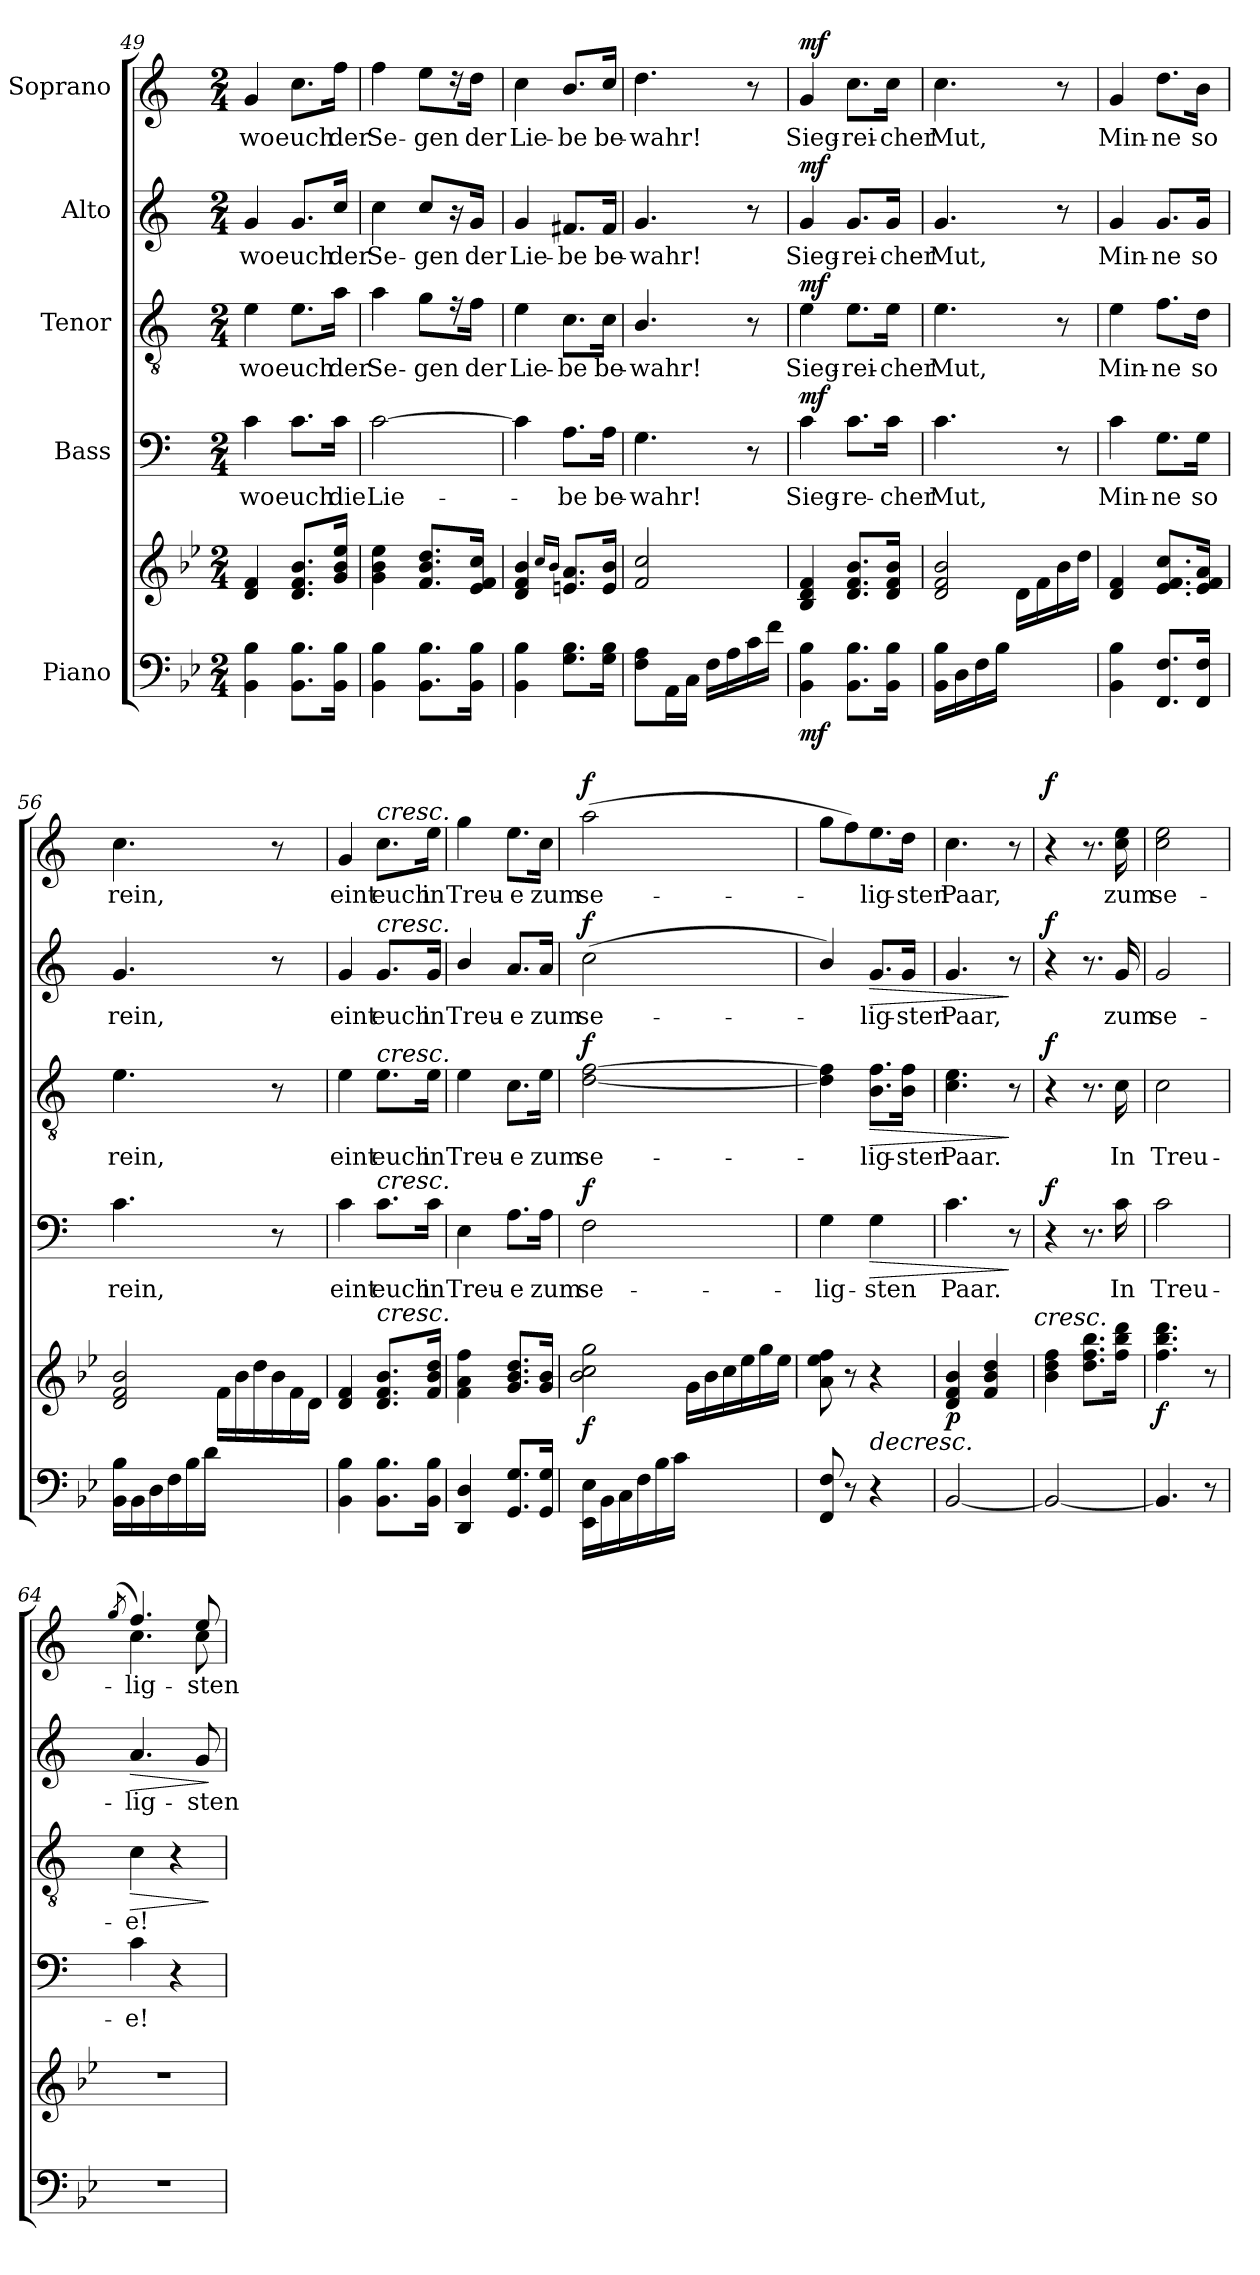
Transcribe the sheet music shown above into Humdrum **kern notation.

**kern	**kern	**dynam	**kern	**text	**dynam	**kern	**text	**dynam	**kern	**text	**dynam	**kern	**text	**dynam
*part5	*part5	*part5	*part4	*part4	*part4	*part3	*part3	*part3	*part2	*part2	*part2	*part1	*part1	*part1
*staff6	*staff5	*staff5/6	*staff4	*staff4	*staff4	*staff3	*staff3	*staff3	*staff2	*staff2	*staff2	*staff1	*staff1	*staff1
*I"Piano	*	*	*I"Bass	*	*	*I"Tenor	*	*	*I"Alto	*	*	*I"Soprano	*	*
*clefF4	*clefG2	*	*clefF4	*	*	*clefGv2	*	*	*clefG2	*	*	*clefG2	*	*
*	*	*	*ITrd1c2	*	*	*ITrd1c2	*	*	*ITrd1c2	*	*	*ITrd1c2	*	*
*k[b-e-]	*k[b-e-]	*	*k[b-e-]	*	*	*k[b-e-]	*	*	*k[b-e-]	*	*	*k[b-e-]	*	*
*M2/4	*M2/4	*	*M2/4	*	*	*M2/4	*	*	*M2/4	*	*	*M2/4	*	*
=49	=49	=49	=49	=49	=49	=49	=49	=49	=49	=49	=49	=49	=49	=49
!	!	!	!	!LO:LY:b	!	!	!LO:LY:b	!	!	!LO:LY:b	!	!	!LO:LY:b	!
4BB-\ 4B-\	4d/ 4f/	.	4B-\	wo	.	4d\	wo	.	4f/	wo	.	4f/	wo	.
!	!	!	!	!LO:LY:b	!	!	!LO:LY:b	!	!	!LO:LY:b	!	!	!LO:LY:b	!
8.BB-\ 8.B-\L	8.d/ 8.f/ 8.b-/L	.	8.B-\L	euch	.	8.d\L	euch	.	8.f/L	euch	.	8.b-\L	euch	.
!	!	!	!	!LO:LY:b	!	!	!LO:LY:b	!	!	!LO:LY:b	!	!	!LO:LY:b	!
16BB-\ 16B-\Jk	16g/ 16b-/ 16ee-/Jk	.	16B-\Jk	die	.	16g\Jk	der	.	16b-/Jk	der	.	16ee-\Jk	der	.
!!LO:PB:g=z
=50	=50	=50	=50	=50	=50	=50	=50	=50	=50	=50	=50	=50	=50	=50
!	!	!	!	!LO:LY:b	!	!	!LO:LY:b	!	!	!LO:LY:b	!	!	!LO:LY:b	!
4BB-\ 4B-\	4g\ 4b-\ 4ee-\	.	[2B-\	Lie-	.	4g\	Se-	.	4b-\	Se-	.	4ee-\	Se-	.
!	!	!	!	!	!	!	!LO:LY:b	!	!	!LO:LY:b	!	!	!LO:LY:b	!
8.BB-\ 8.B-\L	8.f/ 8.b-/ 8.dd/L	.	.	.	.	8f\L	-gen	.	8b-/L	-gen	.	8dd\L	-gen	.
.	.	.	.	.	.	16r	.	.	16r	.	.	16r	.	.
!	!	!	!	!	!	!	!LO:LY:b	!	!	!LO:LY:b	!	!	!LO:LY:b	!
16BB-\ 16B-\Jk	16e-/ 16f/ 16cc/Jk	.	.	.	.	16e-\Jk	der	.	16f/Jk	der	.	16cc\Jk	der	.
=51	=51	=51	=51	=51	=51	=51	=51	=51	=51	=51	=51	=51	=51	=51
!	!	!	!	!	!	!	!LO:LY:b	!	!	!LO:LY:b	!	!	!LO:LY:b	!
4BB-\ 4B-\	4d/ 4f/ 4b-/	.	4B-\]	.	.	4d\	Lie-	.	4f/	Lie-	.	4b-\	Lie-	.
.	16qcc/LL	.	.	.	.	.	.	.	.	.	.	.	.	.
.	16qb-/JJ	.	.	.	.	.	.	.	.	.	.	.	.	.
!	!	!	!	!LO:LY:b	!	!	!LO:LY:b	!	!	!LO:LY:b	!	!	!LO:LY:b	!
8.G\ 8.B-\L	8.en/ 8.a/L	.	8.G\L	-be	.	8.B-\L	-be	.	8.en/L	-be	.	8.a/L	-be	.
!	!	!	!	!LO:LY:b	!	!	!LO:LY:b	!	!	!LO:LY:b	!	!	!LO:LY:b	!
16G\ 16B-\Jk	16e/ 16b-/Jk	.	16G\Jk	be-	.	16B-\Jk	be-	.	16e/Jk	be-	.	16b-/Jk	be-	.
=52	=52	=52	=52	=52	=52	=52	=52	=52	=52	=52	=52	=52	=52	=52
!	!	!	!	!LO:LY:b	!	!	!LO:LY:b	!	!	!LO:LY:b	!	!	!LO:LY:b	!
8F\ 8A\L	2f/ 2cc/	.	4.F\	-wahr!	.	4.A/	-wahr!	.	4.f/	-wahr!	.	4.cc\	-wahr!	.
16AA\L	.	.	.	.	.	.	.	.	.	.	.	.	.	.
16C\JJ	.	.	.	.	.	.	.	.	.	.	.	.	.	.
16F\LL	.	.	.	.	.	.	.	.	.	.	.	.	.	.
16A\	.	.	.	.	.	.	.	.	.	.	.	.	.	.
16c\	.	.	8r	.	.	8r	.	.	8r	.	.	8r	.	.
16f\JJ	.	.	.	.	.	.	.	.	.	.	.	.	.	.
=53	=53	=53	=53	=53	=53	=53	=53	=53	=53	=53	=53	=53	=53	=53
!	!	!LO:DY:b=2	!	!LO:LY:b	!LO:DY:b	!	!LO:LY:b	!LO:DY:b	!	!LO:LY:b	!LO:DY:b	!	!LO:LY:b	!LO:DY:b
4BB-\ 4B-\	4B-/ 4d/ 4f/	mf	4B-\	Sieg-	mf	4d\	Sieg-	mf	4f/	Sieg-	mf	4f/	Sieg-	mf
!	!	!	!	!LO:LY:b	!	!	!LO:LY:b	!	!	!LO:LY:b	!	!	!LO:LY:b	!
8.BB-\ 8.B-\L	8.d/ 8.f/ 8.b-/L	.	8.B-\L	-re-	.	8.d\L	-rei-	.	8.f/L	-rei-	.	8.b-\L	-rei-	.
!	!	!	!	!LO:LY:b	!	!	!LO:LY:b	!	!	!LO:LY:b	!	!	!LO:LY:b	!
16BB-\ 16B-\Jk	16d/ 16f/ 16b-/Jk	.	16B-\Jk	-cher	.	16d\Jk	-cher	.	16f/Jk	-cher	.	16b-\Jk	-cher	.
=54	=54	=54	=54	=54	=54	=54	=54	=54	=54	=54	=54	=54	=54	=54
*	*^	*	*	*	*	*	*	*	*	*	*	*	*	*
!	!	!	!	!	!LO:LY:b	!	!	!LO:LY:b	!	!	!LO:LY:b	!	!	!LO:LY:b	!
16BB-\ 16B-\LL	2d/ 2f/ 2b-/	4ryy	.	4.B-\	Mut,	.	4.d\	Mut,	.	4.f/	Mut,	.	4.b-\	Mut,	.
16D\	.	.	.	.	.	.	.	.	.	.	.	.	.	.	.
16F\	.	.	.	.	.	.	.	.	.	.	.	.	.	.	.
16B-\JJ	.	.	.	.	.	.	.	.	.	.	.	.	.	.	.
4ryy	.	16d\LL	.	.	.	.	.	.	.	.	.	.	.	.	.
.	.	16f\	.	.	.	.	.	.	.	.	.	.	.	.	.
.	.	16b-\	.	8r	.	.	8r	.	.	8r	.	.	8r	.	.
.	.	16dd\JJ	.	.	.	.	.	.	.	.	.	.	.	.	.
=55	=55	=55	=55	=55	=55	=55	=55	=55	=55	=55	=55	=55	=55	=55	=55
!	!	!	!	!	!LO:LY:b	!	!	!LO:LY:b	!	!	!LO:LY:b	!	!	!LO:LY:b	!
*	*v	*v	*	*	*	*	*	*	*	*	*	*	*	*	*
4BB-\ 4B-\	4d/ 4f/	.	4B-\	Min-	.	4d\	Min-	.	4f/	Min-	.	4f/	Min-	.
!	!	!	!	!LO:LY:b	!	!	!LO:LY:b	!	!	!LO:LY:b	!	!	!LO:LY:b	!
8.FF/ 8.F/L	8.e-/ 8.f/ 8.cc/L	.	8.F\L	-ne	.	8.e-\L	-ne	.	8.f/L	-ne	.	8.cc\L	-ne	.
!	!	!	!	!LO:LY:b	!	!	!LO:LY:b	!	!	!LO:LY:b	!	!	!LO:LY:b	!
16FF/ 16F/Jk	16e-/ 16f/ 16a/Jk	.	16F\Jk	so	.	16c\Jk	so	.	16f/Jk	so	.	16a\Jk	so	.
=56	=56	=56	=56	=56	=56	=56	=56	=56	=56	=56	=56	=56	=56	=56
*Xtuplet	*	*	*	*	*	*	*	*	*	*	*	*	*	*
*	*^	*	*	*	*	*	*	*	*	*	*	*	*	*
!	!	!	!	!	!LO:LY:b	!	!	!LO:LY:b	!	!	!LO:LY:b	!	!	!LO:LY:b	!
24BB-\ 24B-\LL	2d/ 2f/ 2b-/	4ryy	.	4.B-\	rein,	.	4.d\	rein,	.	4.f/	rein,	.	4.b-\	rein,	.
24BB-\	.	.	.	.	.	.	.	.	.	.	.	.	.	.	.
24D\	.	.	.	.	.	.	.	.	.	.	.	.	.	.	.
24F\	.	.	.	.	.	.	.	.	.	.	.	.	.	.	.
24B-\	.	.	.	.	.	.	.	.	.	.	.	.	.	.	.
24d\JJ	.	.	.	.	.	.	.	.	.	.	.	.	.	.	.
*	*	*Xtuplet	*	*	*	*	*	*	*	*	*	*	*	*	*
4ryy	.	24f\LL	.	.	.	.	.	.	.	.	.	.	.	.	.
.	.	24b-\	.	.	.	.	.	.	.	.	.	.	.	.	.
.	.	24dd\	.	.	.	.	.	.	.	.	.	.	.	.	.
.	.	24b-\	.	8r	.	.	8r	.	.	8r	.	.	8r	.	.
.	.	24f\	.	.	.	.	.	.	.	.	.	.	.	.	.
.	.	24d\JJ	.	.	.	.	.	.	.	.	.	.	.	.	.
=57	=57	=57	=57	=57	=57	=57	=57	=57	=57	=57	=57	=57	=57	=57	=57
!	!	!	!	!	!LO:LY:b	!	!	!LO:LY:b	!	!	!LO:LY:b	!	!	!LO:LY:b	!
*	*v	*v	*	*	*	*	*	*	*	*	*	*	*	*	*
4BB-\ 4B-\	4d/ 4f/	.	4B-\	eint	.	4d\	eint	.	4f/	eint	.	4f/	eint	.
!	!	!	!	!	!	!	!	!	!	!	!	!LO:TX:a:i:t=cresc.	!	!
!	!	!	!	!	!	!	!	!	!LO:TX:a:i:t=cresc.	!	!	!	!	!
!	!	!	!	!	!	!LO:TX:a:i:t=cresc.	!	!	!	!	!	!	!	!
!	!	!	!LO:TX:a:i:t=cresc.	!	!	!	!	!	!	!	!	!	!	!
!	!LO:TX:a:i:t=cresc.	!	!	!	!	!	!	!	!	!	!	!	!	!
!	!	!	!	!LO:LY:b	!	!	!LO:LY:b	!	!	!LO:LY:b	!	!	!LO:LY:b	!
8.BB-\ 8.B-\L	8.d/ 8.f/ 8.b-/L	.	8.B-\L	euch	.	8.d\L	euch	.	8.f/L	euch	.	8.b-\L	euch	.
!	!	!	!	!LO:LY:b	!	!	!LO:LY:b	!	!	!LO:LY:b	!	!	!LO:LY:b	!
16BB-\ 16B-\Jk	16f/ 16b-/ 16dd/Jk	.	16B-\Jk	in	.	16d\Jk	in	.	16f/Jk	in	.	16dd\Jk	in	.
!!LO:PB:g=z
=58	=58	=58	=58	=58	=58	=58	=58	=58	=58	=58	=58	=58	=58	=58
!	!	!	!	!LO:LY:b	!	!	!LO:LY:b	!	!	!LO:LY:b	!	!	!LO:LY:b	!
4DD/ 4D/	4f\ 4a\ 4ff\	.	4D\	Treu-	.	4d\	Treu-	.	4a/	Treu-	.	4ff\	Treu-	.
!	!	!	!	!LO:LY:b	!	!	!LO:LY:b	!	!	!LO:LY:b	!	!	!LO:LY:b	!
8.GG/ 8.G/L	8.g/ 8.b-/ 8.dd/L	.	8.G\L	-e	.	8.B-\L	-e	.	8.g/L	-e	.	8.dd\L	-e	.
!	!	!	!	!LO:LY:b	!	!	!LO:LY:b	!	!	!LO:LY:b	!	!	!LO:LY:b	!
16GG/ 16G/Jk	16g/ 16b-/Jk	.	16G\Jk	zum	.	16d\Jk	zum	.	16g/Jk	zum	.	16b-\Jk	zum	.
=59	=59	=59	=59	=59	=59	=59	=59	=59	=59	=59	=59	=59	=59	=59
*	*^	*	*	*	*	*	*	*	*	*	*	*	*	*
!	!	!	!LO:DY:b	!	!LO:LY:b	!LO:DY:b	!	!LO:LY:b	!LO:DY:b	!	!LO:LY:b	!LO:DY:b	!	!LO:LY:b	!LO:DY:b
24EE-\ 24E-\LL	2b-\ 2cc\ 2gg\	4ryy	f	2E-\	se-	f	[2c\ [2e-\	se-	f	(>2b-\	se-	f	(>2gg\	se-	f
24BB-\	.	.	.	.	.	.	.	.	.	.	.	.	.	.	.
24C\	.	.	.	.	.	.	.	.	.	.	.	.	.	.	.
24F\	.	.	.	.	.	.	.	.	.	.	.	.	.	.	.
24B-\	.	.	.	.	.	.	.	.	.	.	.	.	.	.	.
24c\JJ	.	.	.	.	.	.	.	.	.	.	.	.	.	.	.
4ryy	.	24g\LL	.	.	.	.	.	.	.	.	.	.	.	.	.
.	.	24b-\	.	.	.	.	.	.	.	.	.	.	.	.	.
.	.	24cc\	.	.	.	.	.	.	.	.	.	.	.	.	.
.	.	24ee-\	.	.	.	.	.	.	.	.	.	.	.	.	.
.	.	24gg\	.	.	.	.	.	.	.	.	.	.	.	.	.
.	.	24ee-\JJ	.	.	.	.	.	.	.	.	.	.	.	.	.
=60	=60	=60	=60	=60	=60	=60	=60	=60	=60	=60	=60	=60	=60	=60	=60
!	!	!	!	!	!LO:LY:b	!	!	!	!	!	!	!	!	!	!
*	*v	*v	*	*	*	*	*	*	*	*	*	*	*	*	*
8FF/ 8F/	8a\ 8ee-\ 8ff\	.	4F\	-lig-	.	4c\] 4e-\]	.	.	4a/)	.	.	8ff\L	.	.
8r	8r	.	.	.	.	.	.	.	.	.	.	8ee-\)	.	.
!	!	!LO:HP:b	!	!LO:LY:b	!LO:HP:b	!	!LO:LY:b	!LO:HP:b	!	!LO:LY:b	!LO:HP:b	!	!LO:LY:b	!
4r	4r	>	4F\	-sten	>	8.A\ 8.e-\L	-lig-	>	8.f/L	-lig-	>	8.dd\	-lig-	.
!	!	!	!	!	!	!	!LO:LY:b	!	!	!LO:LY:b	!	!	!LO:LY:b	!
.	.	.	.	.	.	16A\ 16e-\Jk	-sten	.	16f/Jk	-sten	.	16cc\Jk	-sten	.
=61	=61	=61	=61	=61	=61	=61	=61	=61	=61	=61	=61	=61	=61	=61
!	!	!LO:DY:b	!	!LO:LY:b	!	!	!LO:LY:b	!	!	!LO:LY:b	!	!	!LO:LY:b	!
[2BB-/	4d/ 4f/ 4b-/	p	4.B-\	Paar.	.	4.B-\ 4.d\	Paar.	.	4.f/	Paar,	.	4.b-\	Paar,	.
.	4f/ 4b-/ 4dd/	]	.	.	.	.	.	.	.	.	.	.	.	.
.	.	.	8r	.	]	8r	.	]	8r	.	]	8r	.	.
!	!LO:TX:a:i:t=cresc.	!	!	!	!	!	!	!	!	!	!	!	!	!
=62	=62	=62	=62	=62	=62	=62	=62	=62	=62	=62	=62	=62	=62	=62
!	!	!	!	!	!LO:DY:b	!	!	!LO:DY:b	!	!	!LO:DY:b	!	!	!LO:DY:b
2BB-/_	4b-\ 4dd\ 4ff\	.	4r	.	f	4r	.	f	4r	.	f	4r	.	f
.	8.dd\ 8.ff\ 8.bb-\L	.	8.r	.	.	8.r	.	.	8.r	.	.	8.r	.	.
!	!	!	!	!LO:LY:b	!	!	!LO:LY:b	!	!	!LO:LY:b	!	!	!LO:LY:b	!
.	16ff\ 16bb-\ 16ddd\Jk	.	16B-\	In	.	16B-\	In	.	16f/	zum	.	16b-\ 16dd\	zum	.
=63	=63	=63	=63	=63	=63	=63	=63	=63	=63	=63	=63	=63	=63	=63
!	!	!LO:DY:b	!	!LO:LY:b	!	!	!LO:LY:b	!	!	!LO:LY:b	!	!	!LO:LY:b	!
4.BB-/]	4.ff\ 4.bb-\ 4.ddd\	f	2B-\	Treu-	.	2B-\	Treu-	.	2f/	se-	.	2b-\ 2dd\	se-	.
8r	8r	.	.	.	.	.	.	.	.	.	.	.	.	.
=64	=64	=64	=64	=64	=64	=64	=64	=64	=64	=64	=64	=64	=64	=64
.	.	.	.	.	.	.	.	.	.	.	.	(>8qff/	.	.
!	!	!	!	!LO:LY:b	!	!	!LO:LY:b	!LO:HP:b	!	!LO:LY:b	!LO:HP:b	!	!LO:LY:b	!
*	*	*	*	*	*	*	*	*	*	*	*	*^	*	*
2r	2r	.	4B-\	-e!	.	4B-\	-e!	>	4.g/	-lig-	>	4.ee-/)	4.b-\	-lig-	.
.	.	.	4r	.	.	4r	.	.	.	.	.	.	.	.	.
!	!	!	!	!	!	!	!	!	!	!LO:LY:b	!	!	!	!LO:LY:b	!
.	.	.	.	.	.	.	.	.	8f/	-sten	.	8dd/	8b-\	-sten	.
*	*	*	*	*	*	*	*	*	*	*	*	*v	*v	*	*
.	.	.	.	.	.	.	.	]	.	.	]	.	.	.
=	=	=	=	=	=	=	=	=	=	=	=	=	=	=
*-	*-	*-	*-	*-	*-	*-	*-	*-	*-	*-	*-	*-	*-	*-
